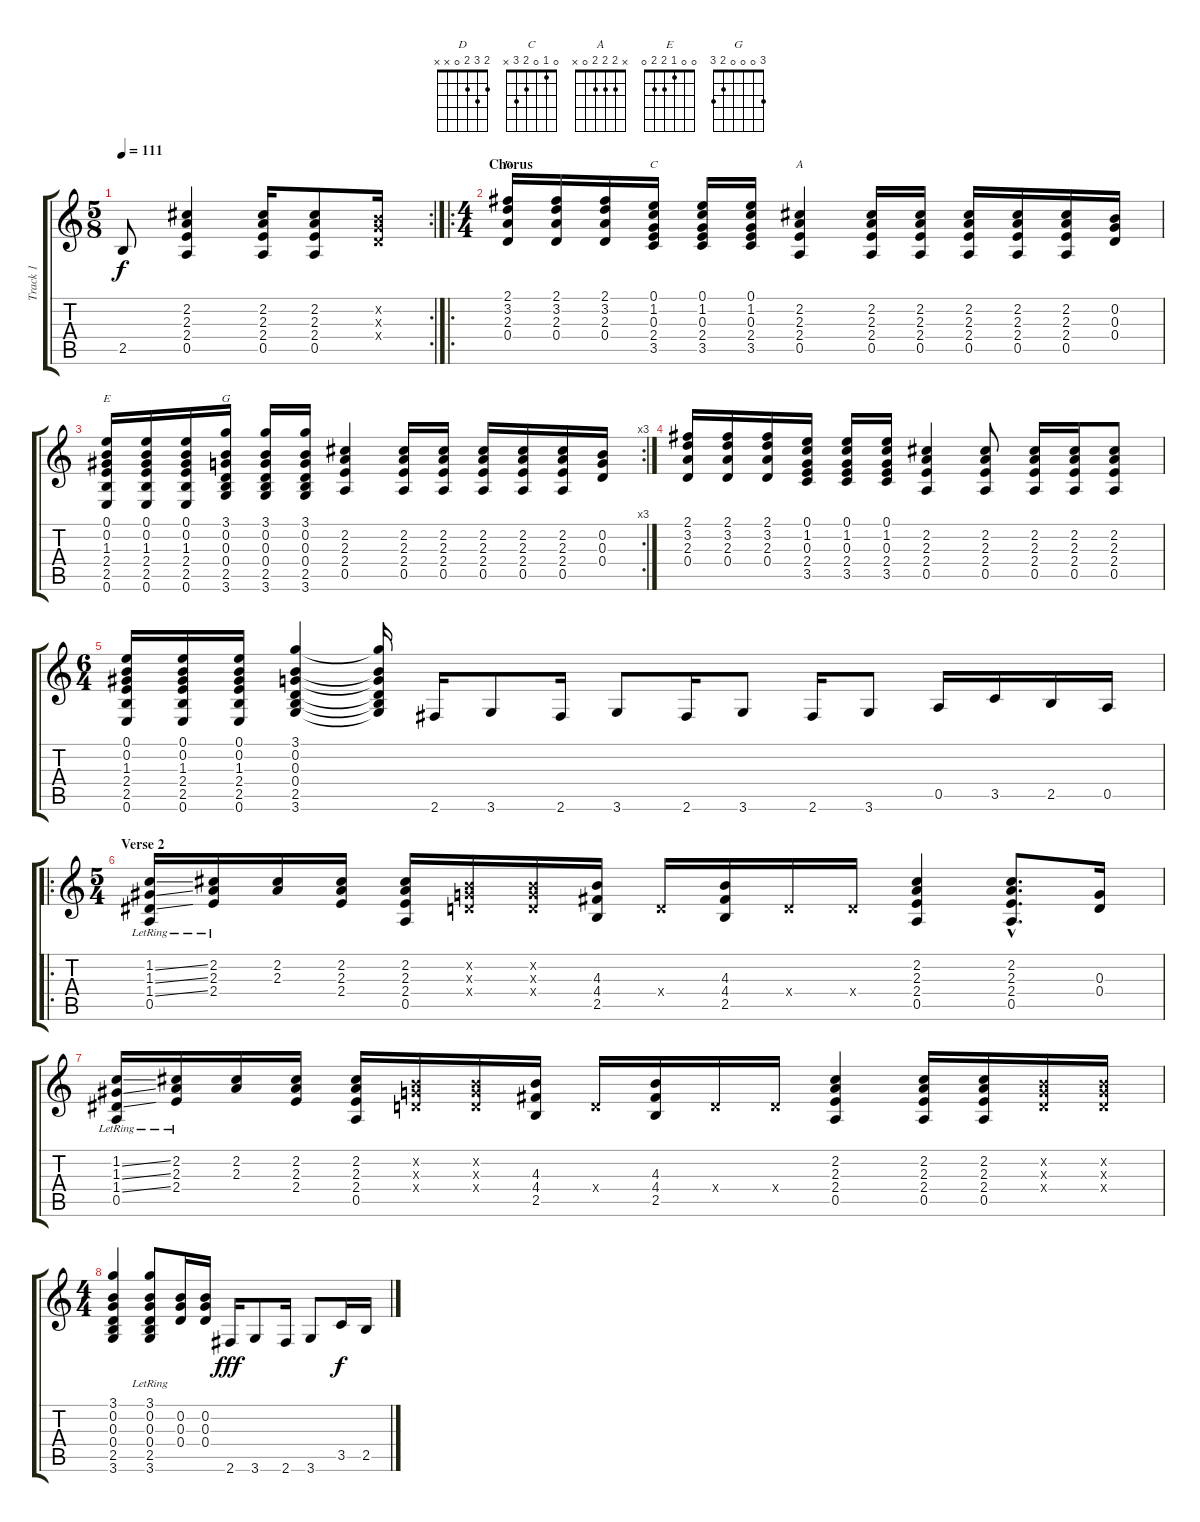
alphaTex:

\track ("Track 1" "Track 1") {instrument overdrivenguitar}
\staff {score tabs}
\tuning (E4 B3 G3 D3 A2 E2) {hide}
\chord ("D" 2 3 2 0 x x)
\chord ("C" 0 1 0 2 3 x)
\chord ("A" x 2 2 2 0 x)
\chord ("E" 0 0 1 2 2 0)
\chord ("G" 3 0 0 0 2 3)
\rc 2
\ts (5 8)
\tempo 111
\clef g2
\ks c
2.5{t}.8{dy f} (2.2 2.3 2.4 0.5).4 (2.2 2.3 2.4 0.5).16 (2.2 2.3 2.4 0.5).8 (0.2{x} 0.3{x} 0.4{x}).16 |
\ro
\ts (4 4)
\section ("" "Chorus")
(2.1 3.2 2.3 0.4).16{ch "D"} (2.1 3.2 2.3 0.4).16 (2.1 3.2 2.3 0.4).16 (0.1 1.2 0.3 2.4 3.5).16{ch "C"} (0.1 1.2 0.3 2.4 3.5).16 (0.1 1.2 0.3 2.4 3.5).16 (2.2 2.3 2.4 0.5).4{ch "A"} (2.2 2.3 2.4 0.5).16 (2.2 2.3 2.4 0.5).16 (2.2 2.3 2.4 0.5).16 (2.2 2.3 2.4 0.5).16 (2.2 2.3 2.4 0.5).16 (0.2 0.3 0.4).16 |
\rc 3
(0.1 0.2 1.3 2.4 2.5 0.6).16{ch "E"} (0.1 0.2 1.3 2.4 2.5 0.6).16 (0.1 0.2 1.3 2.4 2.5 0.6).16 (3.1 0.2 0.3 0.4 2.5 3.6).16{ch "G"} (3.1 0.2 0.3 0.4 2.5 3.6).16 (3.1 0.2 0.3 0.4 2.5 3.6).16 (2.2 2.3 2.4 0.5).4 (2.2 2.3 2.4 0.5).16 (2.2 2.3 2.4 0.5).16 (2.2 2.3 2.4 0.5).16 (2.2 2.3 2.4 0.5).16 (2.2 2.3 2.4 0.5).16 (0.2 0.3 0.4).16 |
(2.1 3.2 2.3 0.4).16 (2.1 3.2 2.3 0.4).16 (2.1 3.2 2.3 0.4).16 (0.1 1.2 0.3 2.4 3.5).16 (0.1 1.2 0.3 2.4 3.5).16 (0.1 1.2 0.3 2.4 3.5).16 (2.2 2.3 2.4 0.5).4 (2.2 2.3 2.4 0.5).8 (2.2 2.3 2.4 0.5).16 (2.2 2.3 2.4 0.5).16 (2.2 2.3 2.4 0.5).8 |
\ts (6 4)
(0.1 0.2 1.3 2.4 2.5 0.6).16 (0.1 0.2 1.3 2.4 2.5 0.6).16 (0.1 0.2 1.3 2.4 2.5 0.6).16 (3.1 0.2 0.3 0.4 2.5 3.6).4 (3.1{t} 0.2{t} 0.3{t} 0.4{t} 2.5{t} 3.6{t}).16 2.6.16 3.6.8 2.6.16 3.6.8 2.6.16 3.6.8 2.6.16 3.6.8 0.5.16 3.5.16 2.5.16 0.5.16 |
\ro
\ts (5 4)
\section ("" "Verse 2")
(1.2{ss} 1.3{ss} 1.4{ss} 0.5{lr}).16 (2.2 2.3 2.4{lr}).16 (2.2 2.3).16 (2.2 2.3 2.4).16 (2.2 2.3 2.4 0.5).16 (0.2{x} 0.3{x} 0.4{x}).16 (0.2{x} 0.3{x} 0.4{x}).16 (4.3 4.4 2.5).16 0.4{x}.16 (4.3 4.4 2.5).16 0.4{x}.16 0.4{x}.16 (2.2 2.3 2.4 0.5).4 (2.2{hac} 2.3{hac} 2.4{hac} 0.5{hac}).8{d} (0.3 0.4).16 |
(1.2{ss} 1.3{ss} 1.4{ss} 0.5{lr}).16 (2.2 2.3 2.4{lr}).16 (2.2 2.3).16 (2.2 2.3 2.4).16 (2.2 2.3 2.4 0.5).16 (0.2{x} 0.3{x} 0.4{x}).16 (0.2{x} 0.3{x} 0.4{x}).16 (4.3 4.4 2.5).16 0.4{x}.16 (4.3 4.4 2.5).16 0.4{x}.16 0.4{x}.16 (2.2 2.3 2.4 0.5).4 (2.2 2.3 2.4 0.5).16 (2.2 2.3 2.4 0.5).16 (0.2{x} 0.3{x} 0.4{x}).16 (0.2{x} 0.3{x} 0.4{x}).16 |
\ts (4 4)
(3.1 0.2 0.3 0.4 2.5 3.6).4 (3.1 0.2 0.3 0.4 2.5 3.6{lr}).8 (0.2 0.3 0.4).16 (0.2 0.3 0.4).16 2.6.16{dy fff} 3.6.8 2.6.16 3.6.8 3.5.16{dy f} 2.5.16
